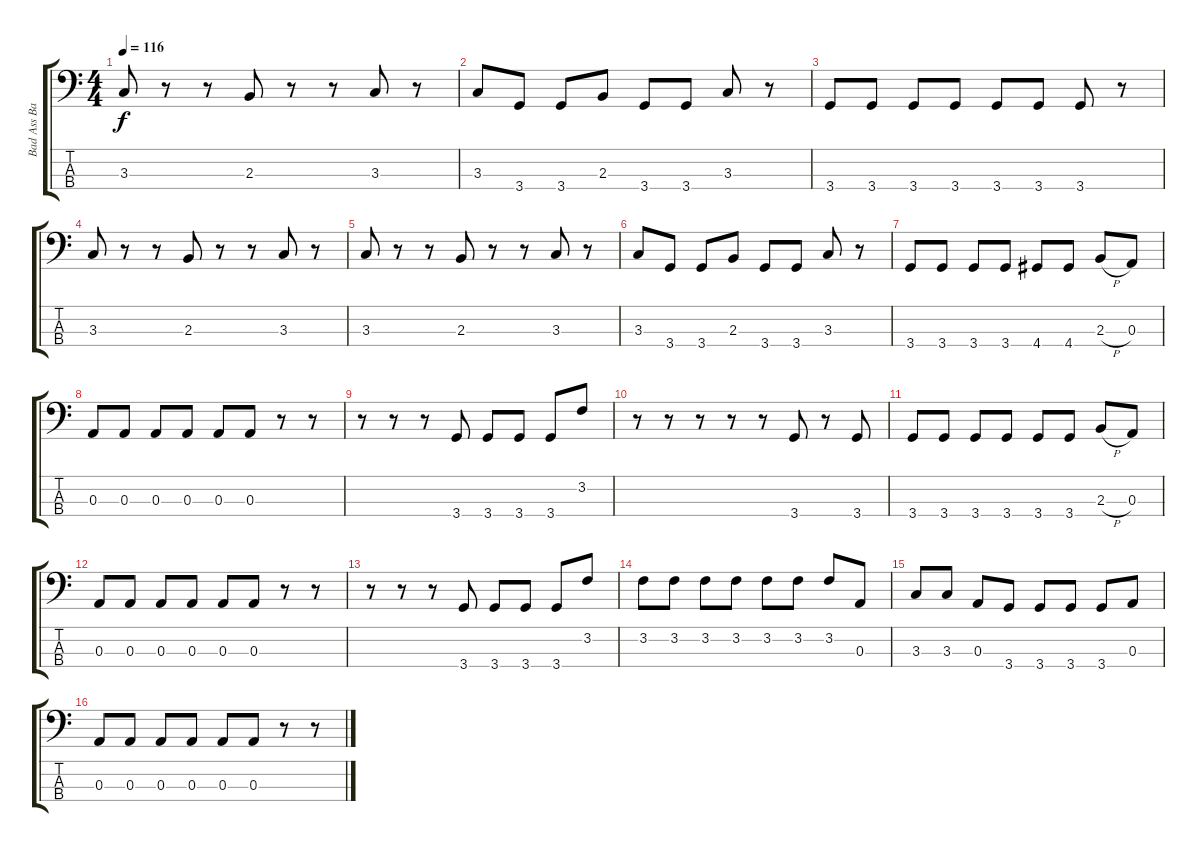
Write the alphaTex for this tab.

\track ("Bad Ass Bass" "Bad Ass Ba") {instrument fretlessbass}
\staff {score tabs}
\tuning (G2 D2 A1 E1) {hide}
\ts (4 4)
\tempo 116
\clef f4
\ks c
3.3.8{dy f} r.8 r.8 2.3.8 r.8 r.8 3.3.8 r.8 |
3.3.8 3.4.8 3.4.8 2.3.8 3.4.8 3.4.8 3.3.8 r.8 |
3.4.8 3.4.8 3.4.8 3.4.8 3.4.8 3.4.8 3.4.8 r.8 |
3.3.8 r.8 r.8 2.3.8 r.8 r.8 3.3.8 r.8 |
3.3.8 r.8 r.8 2.3.8 r.8 r.8 3.3.8 r.8 |
3.3.8 3.4.8 3.4.8 2.3.8 3.4.8 3.4.8 3.3.8 r.8 |
3.4.8 3.4.8 3.4.8 3.4.8 4.4.8 4.4.8 2.3{h}.8 0.3.8 |
0.3.8 0.3.8 0.3.8 0.3.8 0.3.8 0.3.8 r.8 r.8 |
r.8 r.8 r.8 3.4.8 3.4.8 3.4.8 3.4.8 3.2.8 |
r.8 r.8 r.8 r.8 r.8 3.4.8 r.8 3.4.8 |
3.4.8 3.4.8 3.4.8 3.4.8 3.4.8 3.4.8 2.3{h}.8 0.3.8 |
0.3.8 0.3.8 0.3.8 0.3.8 0.3.8 0.3.8 r.8 r.8 |
r.8 r.8 r.8 3.4.8 3.4.8 3.4.8 3.4.8 3.2.8 |
3.2.8 3.2.8 3.2.8 3.2.8 3.2.8 3.2.8 3.2.8 0.3.8 |
3.3.8 3.3.8 0.3.8 3.4.8 3.4.8 3.4.8 3.4.8 0.3.8 |
0.3.8 0.3.8 0.3.8 0.3.8 0.3.8 0.3.8 r.8 r.8
